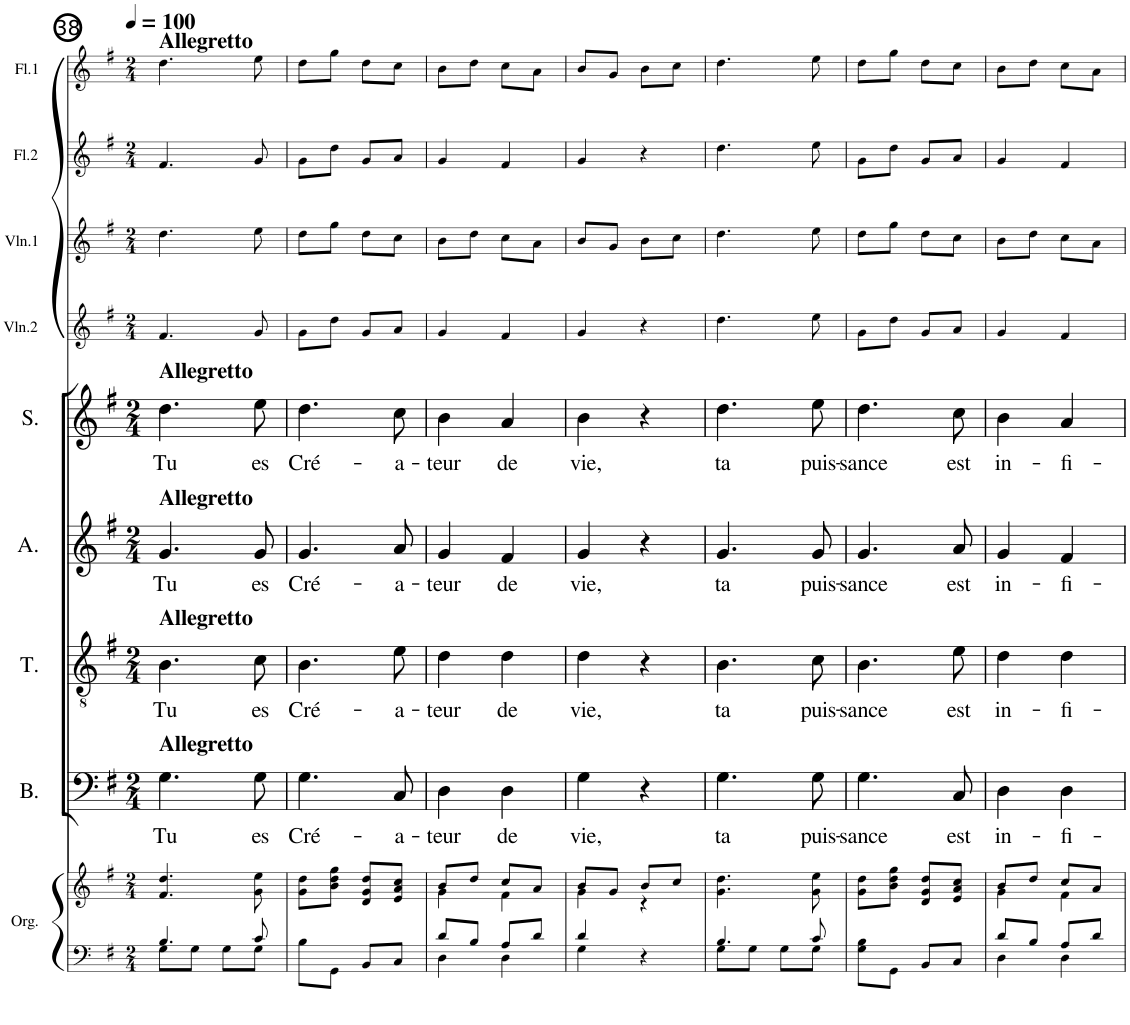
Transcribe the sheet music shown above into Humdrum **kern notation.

**kern	**kern	**kern	**text	**kern	**text	**kern	**text	**kern	**text	**kern	**kern	**kern	**kern
*part9	*part9	*part8	*part8	*part7	*part7	*part6	*part6	*part5	*part5	*part4	*part3	*part2	*part1
*staff10	*staff9	*staff8	*staff8	*staff7	*staff7	*staff6	*staff6	*staff5	*staff5	*staff4	*staff3	*staff2	*staff1
*I"Orgue	*	*I"Bass	*	*I"Ténor	*	*I"Alto	*	*I"Soprano	*	*I"Violon 2	*I"Violon 1	*I"Flûte 2	*I"Flûte 1
*I'Org.	*	*I'B.	*	*I'T.	*	*I'A.	*	*I'S.	*	*I'Vln.2	*I'Vln.1	*I'Fl.2	*I'Fl.1
!!LO:PB:g=z
*clefF4	*clefG2	*clefF4	*	*clefGv2	*	*clefG2	*	*clefG2	*	*clefG2	*clefG2	*clefG2	*clefG2
*k[f#]	*k[f#]	*k[f#]	*	*k[f#]	*	*k[f#]	*	*k[f#]	*	*k[f#]	*k[f#]	*k[f#]	*k[f#]
*M2/4	*M2/4	*M2/4	*	*M2/4	*	*M2/4	*	*M2/4	*	*M2/4	*M2/4	*M2/4	*M2/4
*MM100	*MM100	*MM100	*	*MM100	*	*MM100	*	*MM100	*	*MM100	*MM100	*MM100	*MM100
=38	=38	=38	=38	=38	=38	=38	=38	=38	=38	=38	=38	=38	=38
*^	*	*	*	*	*	*	*	*	*	*	*	*	*
!	!	!	!	!	!	!	!	!	!	!	!	!	!	!LO:TX:a:B:t=Allegretto
!	!	!	!	!	!	!	!	!	!LO:TX:a:B:t=Allegretto	!	!	!	!	!
!	!	!	!	!	!	!	!LO:TX:a:B:t=Allegretto	!	!	!	!	!	!	!
!	!	!	!	!	!LO:TX:a:B:t=Allegretto	!	!	!	!	!	!	!	!	!
!	!	!	!LO:TX:a:B:t=Allegretto	!	!	!	!	!	!	!	!	!	!	!
!	!	!	!	!LO:LY:b	!	!LO:LY:b	!	!LO:LY:b	!	!LO:LY:b	!	!	!	!
4.B/	8G\L	4.f#/ 4.dd/	4.G\	Tu	4.B\	Tu	4.g/	Tu	4.dd\	Tu	4.f#/	4.dd\	4.f#/	4.dd\
.	8G\J	.	.	.	.	.	.	.	.	.	.	.	.	.
.	8G\L	.	.	.	.	.	.	.	.	.	.	.	.	.
!	!	!	!	!LO:LY:b	!	!LO:LY:b	!	!LO:LY:b	!	!LO:LY:b	!	!	!	!
8c/	8G\J	8g\ 8ee\	8G\	es	8c\	es	8g/	es	8ee\	es	8g/	8ee\	8g/	8ee\
=39	=39	=39	=39	=39	=39	=39	=39	=39	=39	=39	=39	=39	=39	=39
!	!	!	!	!LO:LY:b	!	!LO:LY:b	!	!LO:LY:b	!	!LO:LY:b	!	!	!	!
*v	*v	*	*	*	*	*	*	*	*	*	*	*	*	*
8B\L	8g\ 8dd\L	4.G\	Cré-	4.B\	Cré-	4.g/	Cré-	4.dd\	Cré-	8g\L	8dd\L	8g\L	8dd\L
8GG\J	8b\ 8dd\ 8gg\J	.	.	.	.	.	.	.	.	8dd\J	8gg\J	8dd\J	8gg\J
8BB/L	8d/ 8g/ 8dd/L	.	.	.	.	.	.	.	.	8g/L	8dd\L	8g/L	8dd\L
!	!	!	!LO:LY:b	!	!LO:LY:b	!	!LO:LY:b	!	!LO:LY:b	!	!	!	!
8C/J	8e/ 8a/ 8cc/J	8C/	-a-	8e\	-a-	8a/	-a-	8cc\	-a-	8a/J	8cc\J	8a/J	8cc\J
=40	=40	=40	=40	=40	=40	=40	=40	=40	=40	=40	=40	=40	=40
*^	*^	*	*	*	*	*	*	*	*	*	*	*	*
!	!	!	!	!	!LO:LY:b	!	!LO:LY:b	!	!LO:LY:b	!	!LO:LY:b	!	!	!	!
8d/L	4D\	8b/L	4g\	4D\	-teur	4d\	-teur	4g/	-teur	4b\	-teur	4g/	8b\L	4g/	8b\L
8B/J	.	8dd/J	.	.	.	.	.	.	.	.	.	.	8dd\J	.	8dd\J
!	!	!	!	!	!LO:LY:b	!	!LO:LY:b	!	!LO:LY:b	!	!LO:LY:b	!	!	!	!
8A/L	4D\	8cc/L	4f#\	4D\	de	4d\	de	4f#/	de	4a/	de	4f#/	8cc\L	4f#/	8cc\L
8d/J	.	8a/J	.	.	.	.	.	.	.	.	.	.	8a\J	.	8a\J
=41	=41	=41	=41	=41	=41	=41	=41	=41	=41	=41	=41	=41	=41	=41	=41
!	!	!	!	!	!LO:LY:b	!	!LO:LY:b	!	!LO:LY:b	!	!LO:LY:b	!	!	!	!
4d/	4G\	8b/L	4g\	4G\	vie,	4d\	vie,	4g/	vie,	4b\	vie,	4g/	8b/L	4g/	8b/L
.	.	8g/J	.	.	.	.	.	.	.	.	.	.	8g/J	.	8g/J
4r	4ryy	8b/L	4r	4r	.	4r	.	4r	.	4r	.	4r	8b\L	4r	8b\L
.	.	8cc/J	.	.	.	.	.	.	.	.	.	.	8cc\J	.	8cc\J
*	*	*v	*v	*	*	*	*	*	*	*	*	*	*	*	*
=42	=42	=42	=42	=42	=42	=42	=42	=42	=42	=42	=42	=42	=42	=42
!	!	!	!	!LO:LY:b	!	!LO:LY:b	!	!LO:LY:b	!	!LO:LY:b	!	!	!	!
4.B/	8G\L	4.g\ 4.dd\	4.G\	ta	4.B\	ta	4.g/	ta	4.dd\	ta	4.dd\	4.dd\	4.dd\	4.dd\
.	8G\J	.	.	.	.	.	.	.	.	.	.	.	.	.
.	8G\L	.	.	.	.	.	.	.	.	.	.	.	.	.
!	!	!	!	!LO:LY:b	!	!LO:LY:b	!	!LO:LY:b	!	!LO:LY:b	!	!	!	!
8c/	8G\J	8g\ 8ee\	8G\	puis-	8c\	puis-	8g/	puis-	8ee\	puis-	8ee\	8ee\	8ee\	8ee\
=43	=43	=43	=43	=43	=43	=43	=43	=43	=43	=43	=43	=43	=43	=43
!	!	!	!	!LO:LY:b	!	!LO:LY:b	!	!LO:LY:b	!	!LO:LY:b	!	!	!	!
*v	*v	*	*	*	*	*	*	*	*	*	*	*	*	*
8G\ 8B\L	8g\ 8dd\L	4.G\	-sance	4.B\	-sance	4.g/	-sance	4.dd\	-sance	8g\L	8dd\L	8g\L	8dd\L
8GG\J	8b\ 8dd\ 8gg\J	.	.	.	.	.	.	.	.	8dd\J	8gg\J	8dd\J	8gg\J
8BB/L	8d/ 8g/ 8dd/L	.	.	.	.	.	.	.	.	8g/L	8dd\L	8g/L	8dd\L
!	!	!	!LO:LY:b	!	!LO:LY:b	!	!LO:LY:b	!	!LO:LY:b	!	!	!	!
8C/J	8e/ 8a/ 8cc/J	8C/	est	8e\	est	8a/	est	8cc\	est	8a/J	8cc\J	8a/J	8cc\J
=44	=44	=44	=44	=44	=44	=44	=44	=44	=44	=44	=44	=44	=44
*^	*^	*	*	*	*	*	*	*	*	*	*	*	*
!	!	!	!	!	!LO:LY:b	!	!LO:LY:b	!	!LO:LY:b	!	!LO:LY:b	!	!	!	!
8d/L	4D\	8b/L	4g\	4D\	in-	4d\	in-	4g/	in-	4b\	in-	4g/	8b\L	4g/	8b\L
8B/J	.	8dd/J	.	.	.	.	.	.	.	.	.	.	8dd\J	.	8dd\J
!	!	!	!	!	!LO:LY:b	!	!LO:LY:b	!	!LO:LY:b	!	!LO:LY:b	!	!	!	!
8A/L	4D\	8cc/L	4f#\	4D\	-fi-	4d\	-fi-	4f#/	-fi-	4a/	-fi-	4f#/	8cc\L	4f#/	8cc\L
8d/J	.	8a/J	.	.	.	.	.	.	.	.	.	.	8a\J	.	8a\J
*v	*v	*	*	*	*	*	*	*	*	*	*	*	*	*	*
*	*v	*v	*	*	*	*	*	*	*	*	*	*	*	*
=	=	=	=	=	=	=	=	=	=	=	=	=	=
*-	*-	*-	*-	*-	*-	*-	*-	*-	*-	*-	*-	*-	*-
